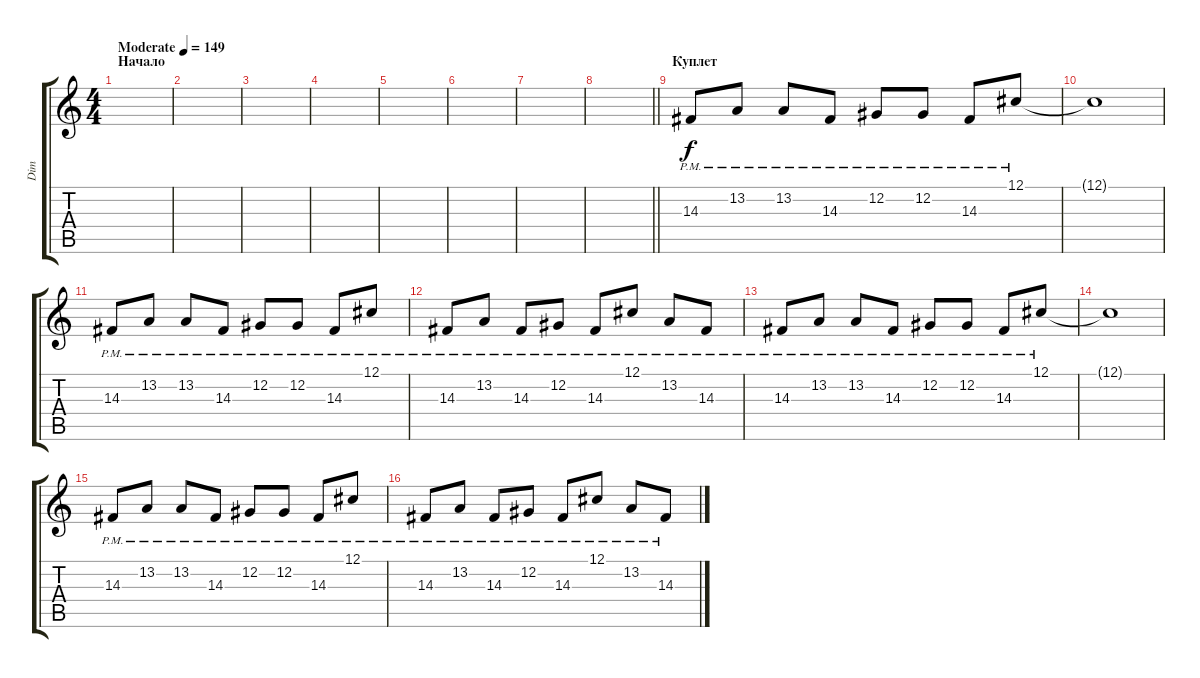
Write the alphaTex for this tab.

\track ("Dim" "Dim") {instrument acousticgrandpiano}
\staff {score tabs}
\tuning (Db4 Ab3 E3 B2 Gb2 B1) {hide}
\ts (4 4)
\section ("" "Начало")
\tempo (149 "Moderate")
\clef g2
\ks c
|
|
|
|
|
|
|
\barLineRight lightlight
|
\section ("" "Куплет")
14.3{pm}.8 13.2{pm}.8 13.2{pm}.8 14.3{pm}.8 12.2{pm}.8 12.2{pm}.8 14.3{pm}.8 12.1{pm}.8 |
12.1{t}.1 |
14.3{pm}.8 13.2{pm}.8 13.2{pm}.8 14.3{pm}.8 12.2{pm}.8 12.2{pm}.8 14.3{pm}.8 12.1{pm}.8 |
14.3{pm}.8 13.2{pm}.8 14.3{pm}.8 12.2{pm}.8 14.3{pm}.8 12.1{pm}.8 13.2{pm}.8 14.3{pm}.8 |
14.3{pm}.8 13.2{pm}.8 13.2{pm}.8 14.3{pm}.8 12.2{pm}.8 12.2{pm}.8 14.3{pm}.8 12.1{pm}.8 |
12.1{t}.1 |
14.3{pm}.8 13.2{pm}.8 13.2{pm}.8 14.3{pm}.8 12.2{pm}.8 12.2{pm}.8 14.3{pm}.8 12.1{pm}.8 |
14.3{pm}.8 13.2{pm}.8 14.3{pm}.8 12.2{pm}.8 14.3{pm}.8 12.1{pm}.8 13.2{pm}.8 14.3{pm}.8
